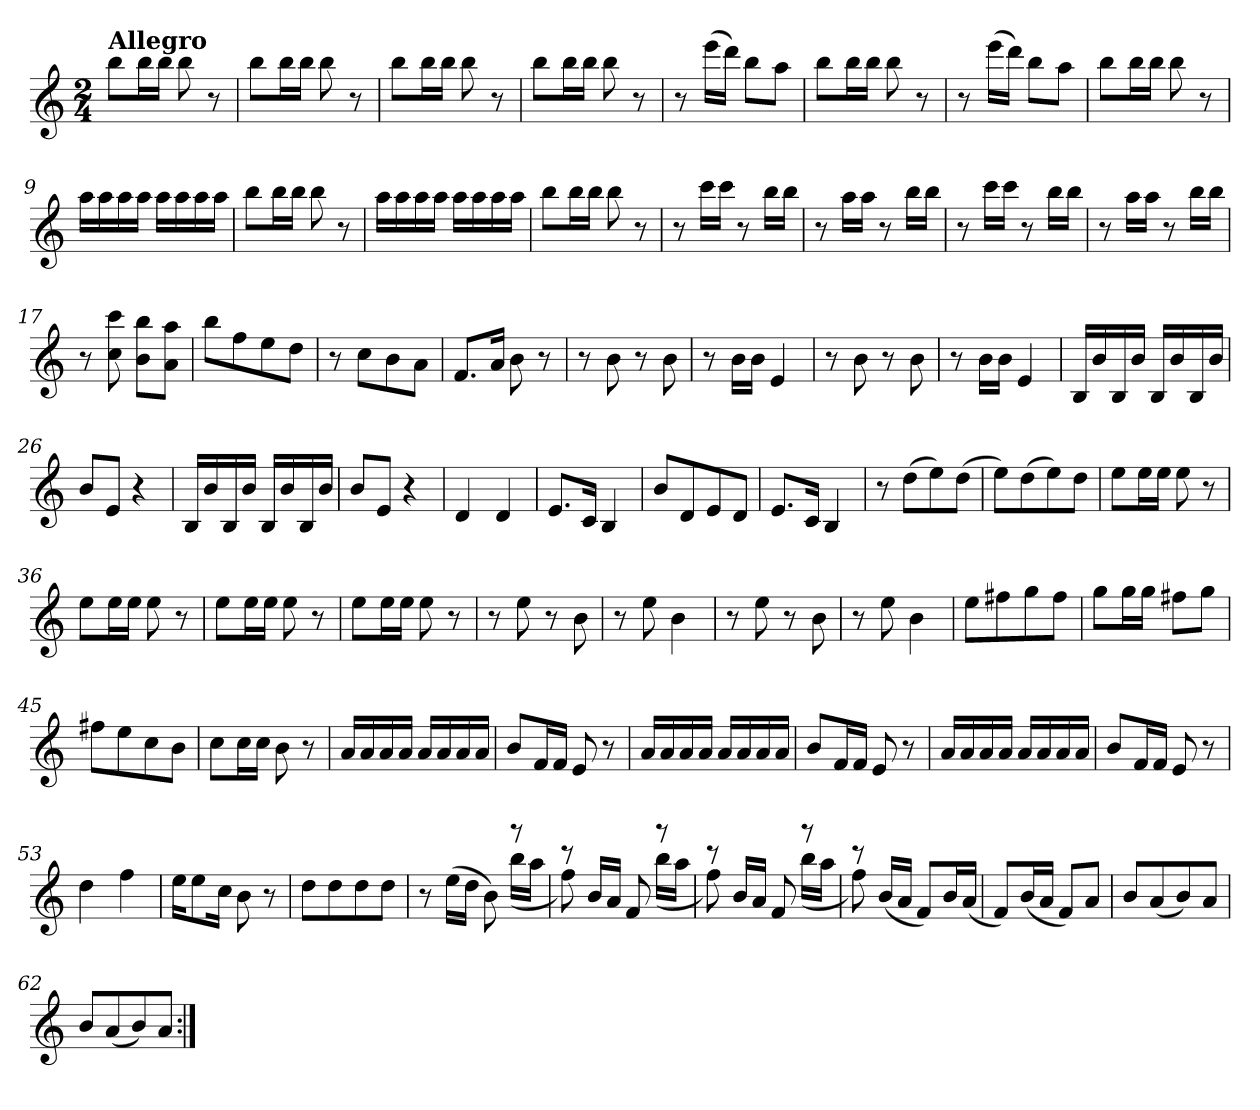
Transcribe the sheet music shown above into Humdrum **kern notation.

**kern
*part1
*staff1
*clefG2
*k[]
*C:
*M2/4
=1
!LO:TX:a:B:t=Allegro
8bbL
16bbL
16bbJJ
8bb
8r
=2
8bbL
16bbL
16bbJJ
8bb
8r
=3
8bbL
16bbL
16bbJJ
8bb
8r
=4
8bbL
16bbL
16bbJJ
8bb
8r
=5
8r
(16eeeLL
16dddJJ)
8bbL
8aaJ
=6
8bbL
16bbL
16bbJJ
8bb
8r
=7
8r
(16eeeLL
16dddJJ)
8bbL
8aaJ
=8
8bbL
16bbL
16bbJJ
8bb
8r
=9
16aaLL
16aa
16aa
16aaJJ
16aaLL
16aa
16aa
16aaJJ
=10
8bbL
16bbL
16bbJJ
8bb
8r
=11
16aaLL
16aa
16aa
16aaJJ
16aaLL
16aa
16aa
16aaJJ
=12
8bbL
16bbL
16bbJJ
8bb
8r
=13
8r
16cccLL
16cccJJ
8r
16bbLL
16bbJJ
=14
8r
16aaLL
16aaJJ
8r
16bbLL
16bbJJ
=15
8r
16cccLL
16cccJJ
8r
16bbLL
16bbJJ
=16
8r
16aaLL
16aaJJ
8r
16bbLL
16bbJJ
=17
8r
8cc 8ccc
8b 8bbL
8a 8aaJ
=18
8bbL
8ff
8ee
8ddJ
=19
8r
8ccL
8b
8aJ
=20
8.fL
16aJk
8b
8r
=21
8r
8b
8r
8b
=22
8r
16bLL
16bJJ
4e
=23
8r
8b
8r
8b
=24
8r
16bLL
16bJJ
4e
=25
16BLL
16b
16B
16bJJ
16BLL
16b
16B
16bJJ
=26
8bL
8eJ
4r
=27
16BLL
16b
16B
16bJJ
16BLL
16b
16B
16bJJ
=28
8bL
8eJ
4r
=29
4d
4d
=30
8.eL
16cJk
4B
=31
8bL
8d
8e
8dJ
=32
8.eL
16cJk
4B
=33
8r
(8ddL
8ee)
(8ddJ
=34
8eeL)
(8dd
8ee)
8ddJ
=35
8eeL
16eeL
16eeJJ
8ee
8r
=36
8eeL
16eeL
16eeJJ
8ee
8r
=37
8eeL
16eeL
16eeJJ
8ee
8r
=38
8eeL
16eeL
16eeJJ
8ee
8r
=39
8r
8ee
8r
8b
=40
8r
8ee
4b
=41
8r
8ee
8r
8b
=42
8r
8ee
4b
=43
8eeL
8ff#X
8gg
8ff#J
=44
8ggL
16ggL
16ggJJ
8ff#XL
8ggJ
=45
8ff#XL
8ee
8cc
8bJ
=46
8ccL
16ccL
16ccJJ
8b
8r
=47
16aLL
16a
16a
16aJJ
16aLL
16a
16a
16aJJ
=48
8bL
16fL
16fJJ
8e
8r
=49
16aLL
16a
16a
16aJJ
16aLL
16a
16a
16aJJ
=50
8bL
16fL
16fJJ
8e
8r
=51
16aLL
16a
16a
16aJJ
16aLL
16a
16a
16aJJ
=52
8bL
16fL
16fJJ
8e
8r
=53
4dd
4ff
=54
16eeKL
8ee
16ccJk
8b
8r
=55
8ddL
8dd
8dd
8ddJ
=56
*^
8r	4ryy
(16eeLL	.
16ddJJ	.
8b)	8ryy
8r	(16bbLL
.	16aaJJ
=57	=57
8r	8ff)
16bLL	8ryy
16aJJ	.
8f	8ryy
8r	(16bbLL
.	16aaJJ
=58	=58
8r	8ff)
16bLL	4ryy
16aJJ	.
8f	.
8r	(16bbLL
.	16aaJJ
=59	=59
8r	8ff)
(16bLL	8ryy
16aJJ	.
8fL)	4ryy
16bL	.
(16aJJ	.
*v	*v
=60
8fL)
(16bL
16aJJ
8fL)
8aJ
=61
8bL
(8a
8b)
8aJ
=62
8bL
(8a
8b)
8aJ
=:|!
*-
